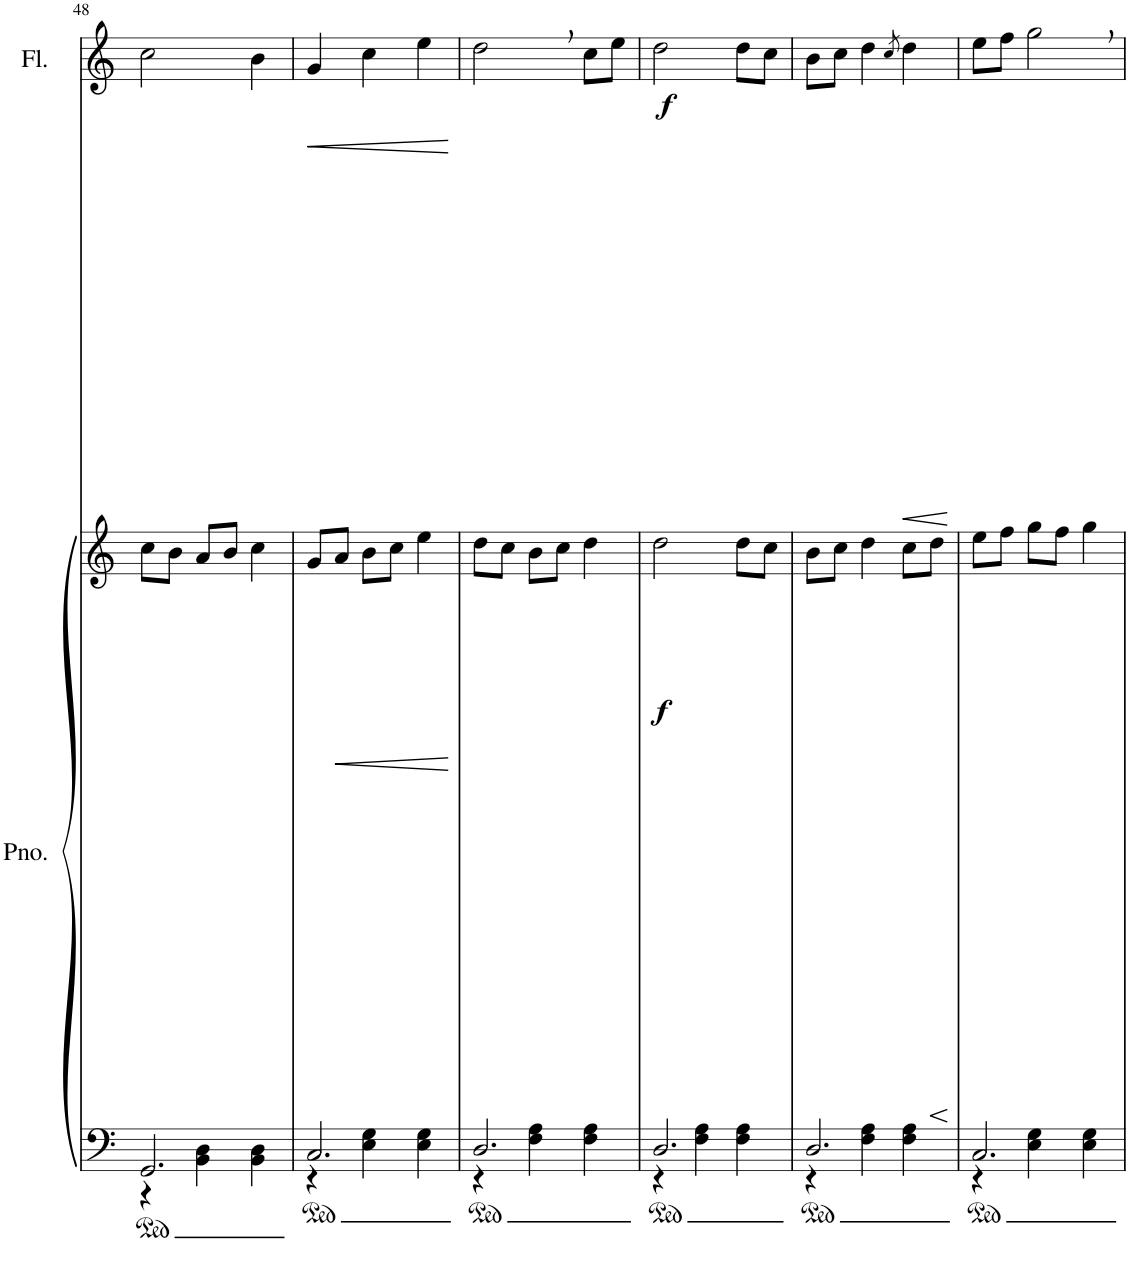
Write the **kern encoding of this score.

**kern	**kern	**dynam	**kern	**dynam
*part2	*part2	*part2	*part1	*part1
*staff3	*staff2	*staff2/3	*staff1	*staff1
*I"Piano	*	*	*I"Flute	*
*I'Pno.	*	*	*I'Fl.	*
!!LO:PB:g=z
*clefF4	*clefG2	*	*clefG2	*
*k[]	*k[]	*	*k[]	*
*M3/4	*M3/4	*	*M3/4	*
=48	=48	=48	=48	=48
*^	*	*	*	*
2.GG/	4r	8cc\L	.	2cc\	.
.	.	8b\J	.	.	.
.	4BB\ 4D\	8a/L	.	.	.
.	.	8b/J	.	.	.
.	4BB\ 4D\	4cc\	.	4b\	.
=49	=49	=49	=49	=49	=49
!	!	!	!	!	!LO:HP:b
2.C/	4r	8g/L	.	4g/	<
!	!	!	!LO:HP:b	!	!
.	.	8a/J	<	.	.
.	4E\ 4G\	8b\L	.	4cc\	.
.	.	8cc\J	.	.	.
.	4E\ 4G\	4ee\	.	4ee\	.
*v	*v	*	*	*	*
.	.	[	.	[
=50	=50	=50	=50	=50
*^	*	*	*	*
2.D/	4r	8dd\L	.	2dd,\	.
.	.	8cc\J	.	.	.
.	4F\ 4A\	8b\L	.	.	.
.	.	8cc\J	.	.	.
.	4F\ 4A\	4dd\	.	8cc\L	.
.	.	.	.	8ee\J	.
=51	=51	=51	=51	=51	=51
!	!	!	!LO:DY:b	!	!LO:DY:b
2.D/	4r	2dd\	f	2dd\	f
.	4F\ 4A\	.	.	.	.
.	4F\ 4A\	8dd\L	.	8dd\L	.
.	.	8cc\J	.	8cc\J	.
=52	=52	=52	=52	=52	=52
2.D/	4r	8b\L	.	8b\L	.
.	.	8cc\J	.	8cc\J	.
.	4F\ 4A\	4dd\	.	4dd\	.
.	.	.	.	8qcc/	.
.	4F\ 4A\	8cc\L	.	4dd\	.
!	!	!	!LO:HP:b	!	!
.	.	8dd\J	<	.	.
*v	*v	*	*	*	*
.	.	[	.	.
=53	=53	=53	=53	=53
*^	*	*	*	*
2.C/	4r	8ee\L	.	8ee\L	.
.	.	8ff\J	.	8ff\J	.
.	4E\ 4G\	8gg\L	.	2gg,\	.
.	.	8ff\J	.	.	.
.	4E\ 4G\	4gg\	.	.	.
*v	*v	*	*	*	*
=	=	=	=	=
*-	*-	*-	*-	*-
